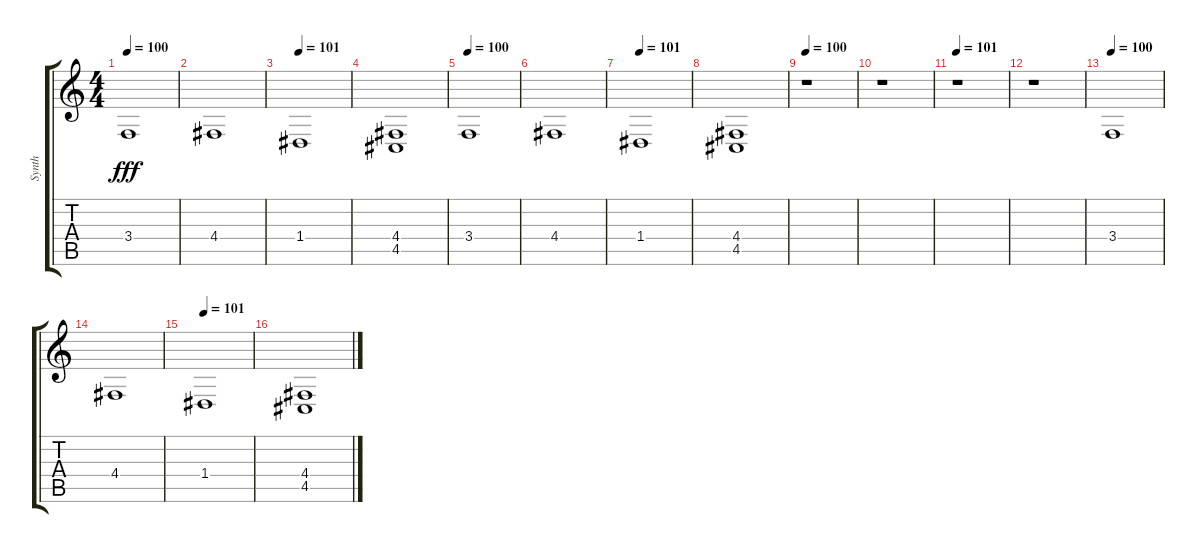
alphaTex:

\track ("Synth" "Synth") {instrument pad2warm}
\staff {score tabs}
\tuning (E4 B3 G3 D3 A2 E2) {hide}
\ts (4 4)
\tempo 100
\clef g2
\ks c
3.4.1{dy fff} |
4.4.1 |
\tempo 101
1.4.1 |
(4.4 4.5).1 |
\tempo 100
3.4.1 |
4.4.1 |
\tempo 101
1.4.1 |
(4.4 4.5).1 |
\tempo 100
r.1 |
r.1 |
\tempo 101
r.1 |
r.1 |
\tempo 100
3.4.1{volume 4} |
4.4.1{volume 8} |
\tempo 101
1.4.1 |
(4.4 4.5).1
